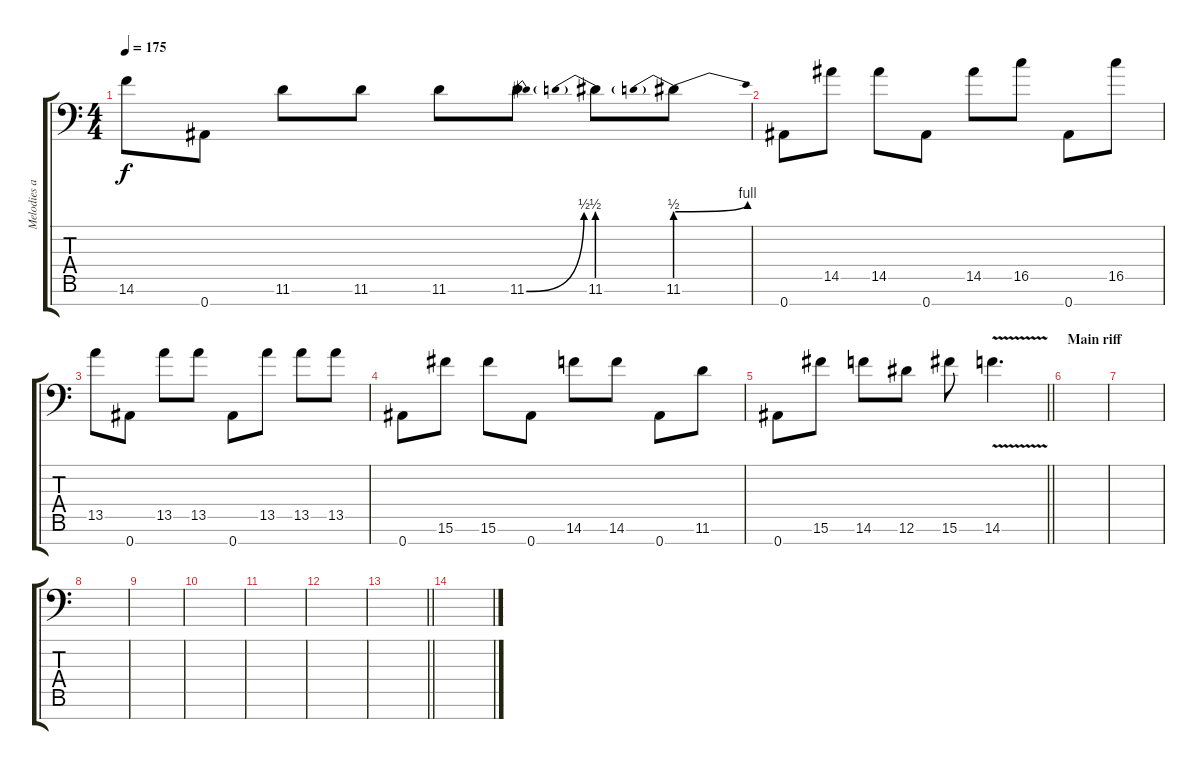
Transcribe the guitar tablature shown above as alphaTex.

\track ("Melodies and stuff" "Melodies a") {instrument overdrivenguitar}
\staff {score tabs}
\tuning (Eb4 Bb3 Gb3 Db3 Ab2 Eb2 Bb1) {hide}
\ts (4 4)
\tempo 175
\clef f4
\ks c
14.6.8{dy f} 0.7.8 11.6.8 11.6.8 11.6.8 11.6{be (bend 0 0 60 2)}.8 11.6{be (prebend 0 2 60 2)}.8 11.6{be (prebendbend 0 2 60 4)}.8 |
0.7.8 14.5.8 14.5.8 0.7.8 14.5.8 16.5.8 0.7.8 16.5.8 |
13.5.8 0.7.8 13.5.8 13.5.8 0.7.8 13.5.8 13.5.8 13.5.8 |
0.7.8 15.6.8 15.6.8 0.7.8 14.6.8 14.6.8 0.7.8 11.6.8 |
\barLineRight lightlight
0.7.8 15.6.8 14.6.8 12.6.8 15.6.8 14.6{v}.4{d} |
\section ("" "Main riff")
|
|
|
|
|
|
|
\barLineRight lightlight
|
\section ("" "")
